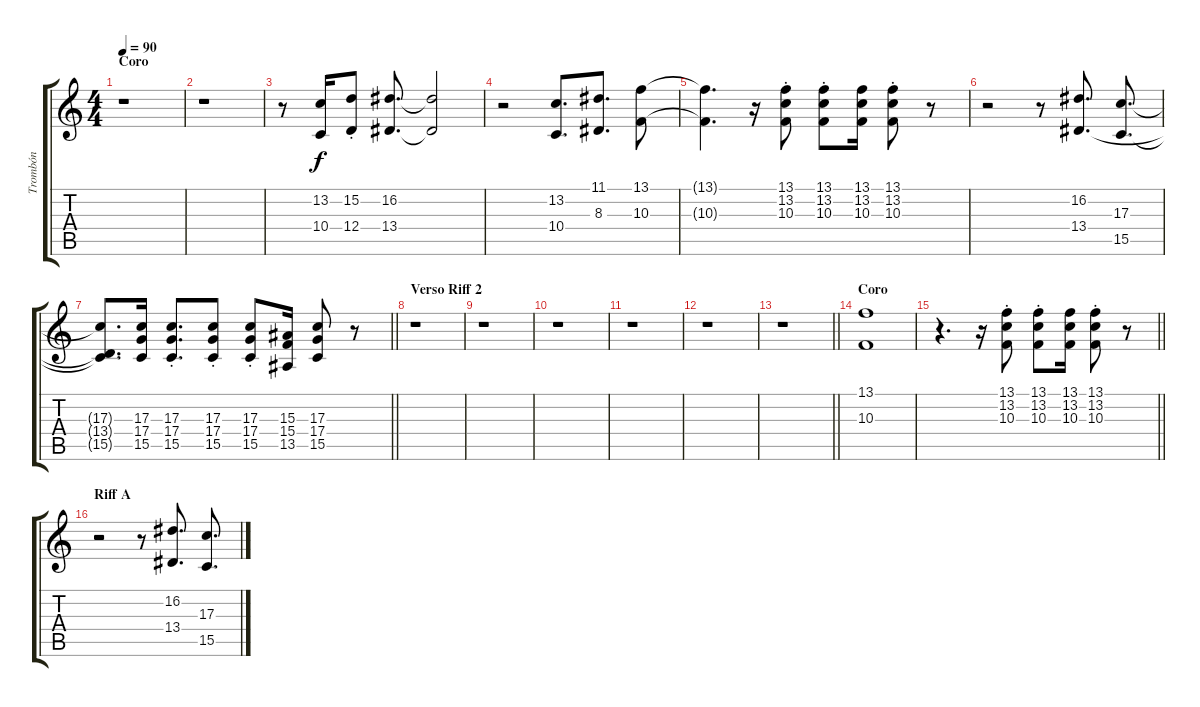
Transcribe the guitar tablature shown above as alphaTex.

\track ("Trombón" "Trombón") {instrument trombone}
\staff {score tabs}
\tuning (E4 B3 G3 D3 A2 E2) {hide}
\ts (4 4)
\section ("" "Coro")
\tempo 90
\clef g2
\ks c
r.1{dy mp} |
r.1 |
r.8{volume 11 instrument trombone} (13.2 10.4).16{dy f} (15.2{st} 12.4{st}).8 (16.2 13.4).8{d} (16.2{t} 13.4{t}).2 |
r.2 (13.2 10.4).8{d} (11.1 8.3).8{d} (13.1 10.3).8 |
(13.1{t} 10.3{t}).4{d} r.16 (13.1{st} 13.2{st} 10.3{st}).8 (13.1{st} 13.2{st} 10.3{st}).8 (13.1 13.2 10.3).16 (13.1{st} 13.2{st} 10.3{st}).8 r.8 |
r.2 r.8 (16.2 13.4).8{d} (17.3 15.5).8{d} |
\barLineRight lightlight
(17.3{t} 13.4{t} 15.5{t}).8{d} (17.3 17.4 15.5).16 (17.3{st} 17.4{st} 15.5{st}).8{d} (17.3{st} 17.4{st} 15.5{st}).8 (17.3{st} 17.4{st} 15.5{st}).8 (15.3 15.4 13.5).16 (17.3 17.4 15.5).8 r.8 |
\section ("" "Verso Riff 2")
r.1 |
r.1 |
r.1 |
r.1 |
r.1 |
\barLineRight lightlight
r.1 |
\section ("" "Coro")
(13.1 10.3).1 |
\barLineRight lightlight
r.4{d} r.16 (13.1{st} 13.2{st} 10.3{st}).8 (13.1{st} 13.2{st} 10.3{st}).8 (13.1 13.2 10.3).16 (13.1{st} 13.2{st} 10.3{st}).8 r.8 |
\section ("" "Riff A")
r.2 r.8 (16.2 13.4).8{d} (17.3 15.5).8{d}
